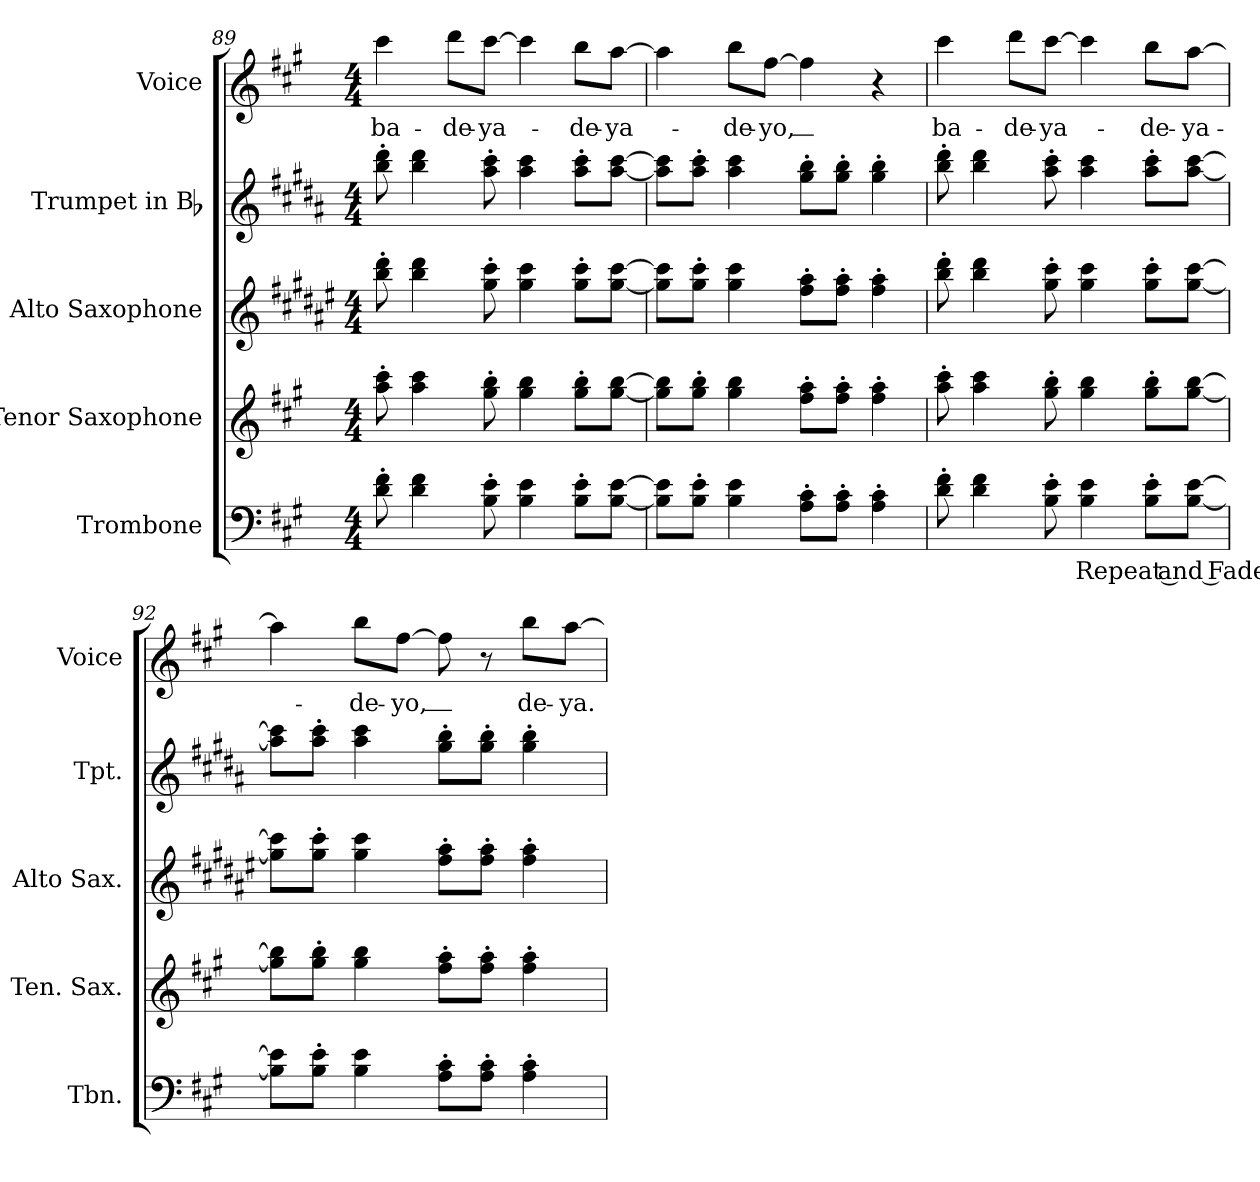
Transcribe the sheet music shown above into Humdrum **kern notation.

**kern	**text	**kern	**kern	**kern	**kern	**text
*part5	*part5	*part4	*part3	*part2	*part1	*part1
*staff5	*staff5	*staff4	*staff3	*staff2	*staff1	*staff1
*I"Trombone	*	*I"Tenor Saxophone	*I"Alto Saxophone	*I"Trumpet in Bb	*I"Voice	*
*I'Tbn.	*	*I'Ten. Sax.	*I'Alto Sax.	*I'Tpt.	*I'Voice	*
!!LO:PB:g=z
*clefF4	*	*clefG2	*clefG2	*clefG2	*clefG2	*
*	*	*ITrd8c14	*ITrd5c9	*ITrd1c2	*	*
*k[f#c#g#]	*	*k[f#c#g#]	*k[f#c#g#]	*k[f#c#g#]	*k[f#c#g#]	*
*A:	*	*A:	*A:	*A:	*A:	*
*M4/4	*	*M4/4	*M4/4	*M4/4	*M4/4	*
=89	=89	=89	=89	=89	=89	=89
!	!	!	!	!	!	!LO:LY:b:color=#000000
8di\' 8f#i'	.	8ai\' 8cc#i'	8ddi\' 8ff#i'	8aai\' 8ccc#i'	4ccc#i\	ba-
4di\ 4f#i	.	4ai\ 4cc#i	4ddi\ 4ff#i	4aai\ 4ccc#i	.	.
!	!	!	!	!	!	!LO:LY:b:color=#000000
.	.	.	.	.	8dddi\L	de-
!	!	!	!	!	!	!LO:LY:b:color=#000000
8Bi\' 8ei'	.	8g#i\' 8bi'	8bi\' 8eei'	8gg#i\' 8bbi'	[8ccc#i\J	ya-
4Bi\ 4ei	.	4g#i\ 4bi	4bi\ 4eei	4gg#i\ 4bbi	4ccc#i\]	.
!	!	!	!	!	!	!LO:LY:b:color=#000000
8Bi\' 8ei'L	.	8g#i\' 8bi'L	8bi\' 8eei'L	8gg#i\' 8bbi'L	8bbi\L	de-
!	!	!	!	!	!	!LO:LY:b:color=#000000
[8Bi\ [8eiJ	.	[8g#i\ [8biJ	[8bi\ [8eeiJ	[8gg#i\ [8bbiJ	[8aai\J	ya-
=90	=90	=90	=90	=90	=90	=90
8Bi\] 8ei]L	.	8g#i\] 8bi]L	8bi\] 8eei]L	8gg#i\] 8bbi]L	4aai\]	.
8Bi\' 8ei'J	.	8g#i\' 8bi'J	8bi\' 8eei'J	8gg#i\' 8bbi'J	.	.
!	!	!	!	!	!	!LO:LY:b:color=#000000
4Bi\ 4ei	.	4g#i\ 4bi	4bi\ 4eei	4gg#i\ 4bbi	8bbi\L	de-
!	!	!	!	!	!	!LO:LY:b:color=#000000
.	.	.	.	.	[8ff#i\J	yo,_
8Ai\' 8c#i'L	.	8f#i\' 8ai'L	8ai\' 8cc#i'L	8ff#i\' 8aai'L	4ff#i\]	.
8Ai\' 8c#i'J	.	8f#i\' 8ai'J	8ai\' 8cc#i'J	8ff#i\' 8aai'J	.	.
4Ai\' 4c#i'	.	4f#i\' 4ai'	4ai\' 4cc#i'	4ff#i\' 4aai'	4r	.
=91	=91	=91	=91	=91	=91	=91
!	!	!	!	!	!	!LO:LY:b:color=#000000
8di\' 8f#i'	.	8ai\' 8cc#i'	8ddi\' 8ff#i'	8aai\' 8ccc#i'	4ccc#i\	ba-
4di\ 4f#i	.	4ai\ 4cc#i	4ddi\ 4ff#i	4aai\ 4ccc#i	.	.
!	!	!	!	!	!	!LO:LY:b:color=#000000
.	.	.	.	.	8dddi\L	de-
!	!	!	!	!	!	!LO:LY:b:color=#000000
8Bi\' 8ei'	.	8g#i\' 8bi'	8bi\' 8eei'	8gg#i\' 8bbi'	[8ccc#i\J	ya-
!	!LO:LY:b:color=#000000	!	!	!	!	!
4Bi\ 4ei	Repeat and Fade	4g#i\ 4bi	4bi\ 4eei	4gg#i\ 4bbi	4ccc#i\]	.
!	!	!	!	!	!	!LO:LY:b:color=#000000
8Bi\' 8ei'L	.	8g#i\' 8bi'L	8bi\' 8eei'L	8gg#i\' 8bbi'L	8bbi\L	de-
!	!	!	!	!	!	!LO:LY:b:color=#000000
[8Bi\ [8eiJ	.	[8g#i\ [8biJ	[8bi\ [8eeiJ	[8gg#i\ [8bbiJ	[8aai\J	ya-
!!LO:LB:g=z
=92	=92	=92	=92	=92	=92	=92
8Bi\] 8ei]L	.	8g#i\] 8bi]L	8bi\] 8eei]L	8gg#i\] 8bbi]L	4aai\]	.
8Bi\' 8ei'J	.	8g#i\' 8bi'J	8bi\' 8eei'J	8gg#i\' 8bbi'J	.	.
!	!	!	!	!	!	!LO:LY:b:color=#000000
4Bi\ 4ei	.	4g#i\ 4bi	4bi\ 4eei	4gg#i\ 4bbi	8bbi\L	de-
!	!	!	!	!	!	!LO:LY:b:color=#000000
.	.	.	.	.	[8ff#i\J	yo,_
8Ai\' 8c#i'L	.	8f#i\' 8ai'L	8ai\' 8cc#i'L	8ff#i\' 8aai'L	8ff#i\]	.
8Ai\' 8c#i'J	.	8f#i\' 8ai'J	8ai\' 8cc#i'J	8ff#i\' 8aai'J	8r	.
!	!	!	!	!	!	!LO:LY:b:color=#000000
4Ai\' 4c#i'	.	4f#i\' 4ai'	4ai\' 4cc#i'	4ff#i\' 4aai'	8bbi\L	de-
!	!	!	!	!	!	!LO:LY:b:color=#000000
.	.	.	.	.	[8aai\J	ya.
=	=	=	=	=	=	=
*-	*-	*-	*-	*-	*-	*-
